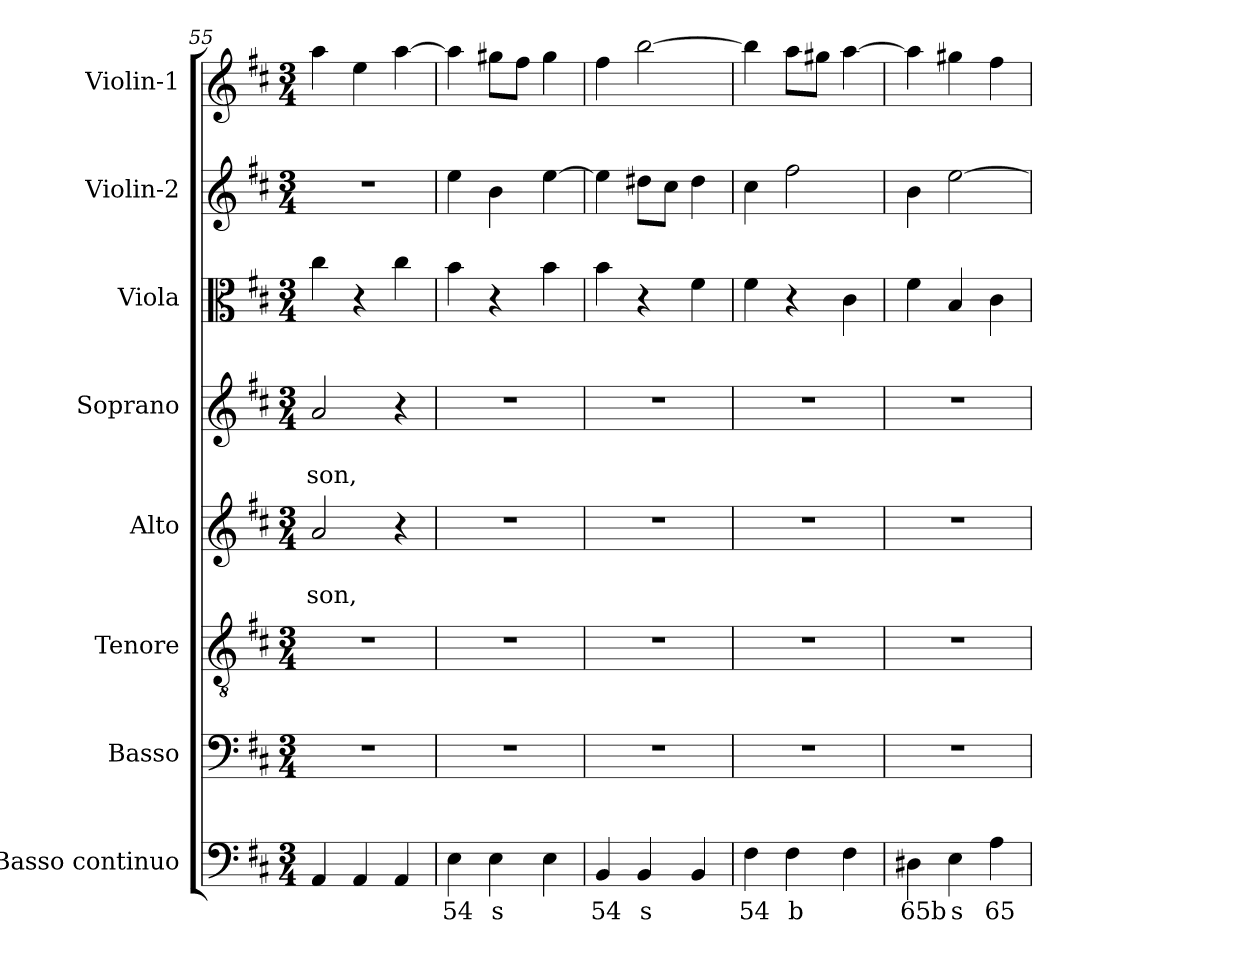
**kern	**text	**kern	**kern	**kern	**text	**text	**kern	**text	**text	**kern	**kern	**kern
*part8	*part8	*part7	*part6	*part5	*part5	*part5	*part4	*part4	*part4	*part3	*part2	*part1
*staff8	*staff8	*staff7	*staff6	*staff5	*staff5	*staff5	*staff4	*staff4	*staff4	*staff3	*staff2	*staff1
*I"Basso continuo	*	*I"Basso	*I"Tenore	*I"Alto	*	*	*I"Soprano	*	*	*I"Viola	*I"Violin-2	*I"Violin-1
*I'BC	*	*I'B	*I'T	*I'A	*	*	*I'S	*	*	*I'Va	*I'V2	*I'V1
*clefF4	*	*clefF4	*clefGv2	*clefG2	*	*	*clefG2	*	*	*clefC3	*clefG2	*clefG2
*k[f#c#]	*	*k[f#c#]	*k[f#c#]	*k[f#c#]	*	*	*k[f#c#]	*	*	*k[f#c#]	*k[f#c#]	*k[f#c#]
*D:	*	*D:	*D:	*D:	*	*	*D:	*	*	*D:	*D:	*D:
*M3/4	*	*M3/4	*M3/4	*M3/4	*	*	*M3/4	*	*	*M3/4	*M3/4	*M3/4
=55	=55	=55	=55	=55	=55	=55	=55	=55	=55	=55	=55	=55
!	!	!	!	!	!	!LO:LY:b	!	!	!LO:LY:b	!	!	!
4AA/	.	2.r	2.r	2a/	.	-son,	2a/	.	-son,	4cc#\	2.r	4aa\
4AA/	.	.	.	.	.	.	.	.	.	4r	.	4ee\
4AA/	.	.	.	4r	.	.	4r	.	.	4cc#\	.	[4aa\
=56	=56	=56	=56	=56	=56	=56	=56	=56	=56	=56	=56	=56
!	!LO:LY:b	!	!	!	!	!	!	!	!	!	!	!
4E\	54	2.r	2.r	2.r	.	.	2.r	.	.	4b\	4ee\	4aa\]
!	!LO:LY:b	!	!	!	!	!	!	!	!	!	!	!
4E\	s	.	.	.	.	.	.	.	.	4r	4b\	8gg#X\L
.	.	.	.	.	.	.	.	.	.	.	.	8ff#\J
4E\	.	.	.	.	.	.	.	.	.	4b\	[4ee\	4gg#\
=57	=57	=57	=57	=57	=57	=57	=57	=57	=57	=57	=57	=57
!	!LO:LY:b	!	!	!	!	!	!	!	!	!	!	!
4BB/	54	2.r	2.r	2.r	.	.	2.r	.	.	4b\	4ee\]	4ff#\
!	!LO:LY:b	!	!	!	!	!	!	!	!	!	!	!
4BB/	s	.	.	.	.	.	.	.	.	4r	8dd#X\L	[2bb\
.	.	.	.	.	.	.	.	.	.	.	8cc#\J	.
4BB/	.	.	.	.	.	.	.	.	.	4f#\	4dd#\	.
=58	=58	=58	=58	=58	=58	=58	=58	=58	=58	=58	=58	=58
!	!LO:LY:b	!	!	!	!	!	!	!	!	!	!	!
4F#\	54	2.r	2.r	2.r	.	.	2.r	.	.	4f#\	4cc#\	4bb\]
!	!LO:LY:b	!	!	!	!	!	!	!	!	!	!	!
4F#\	b	.	.	.	.	.	.	.	.	4r	2ff#\	8aa\L
.	.	.	.	.	.	.	.	.	.	.	.	8gg#X\J
4F#\	.	.	.	.	.	.	.	.	.	4c#\	.	[4aa\
=59	=59	=59	=59	=59	=59	=59	=59	=59	=59	=59	=59	=59
!	!LO:LY:b	!	!	!	!	!	!	!	!	!	!	!
4D#X\	65b	2.r	2.r	2.r	.	.	2.r	.	.	4f#\	4b\	4aa\]
!	!LO:LY:b	!	!	!	!	!	!	!	!	!	!	!
4E\	s	.	.	.	.	.	.	.	.	4B/	[2ee\	4gg#X\
!	!LO:LY:b	!	!	!	!	!	!	!	!	!	!	!
4A\	65	.	.	.	.	.	.	.	.	4c#\	.	4ff#\
=	=	=	=	=	=	=	=	=	=	=	=	=
*-	*-	*-	*-	*-	*-	*-	*-	*-	*-	*-	*-	*-
